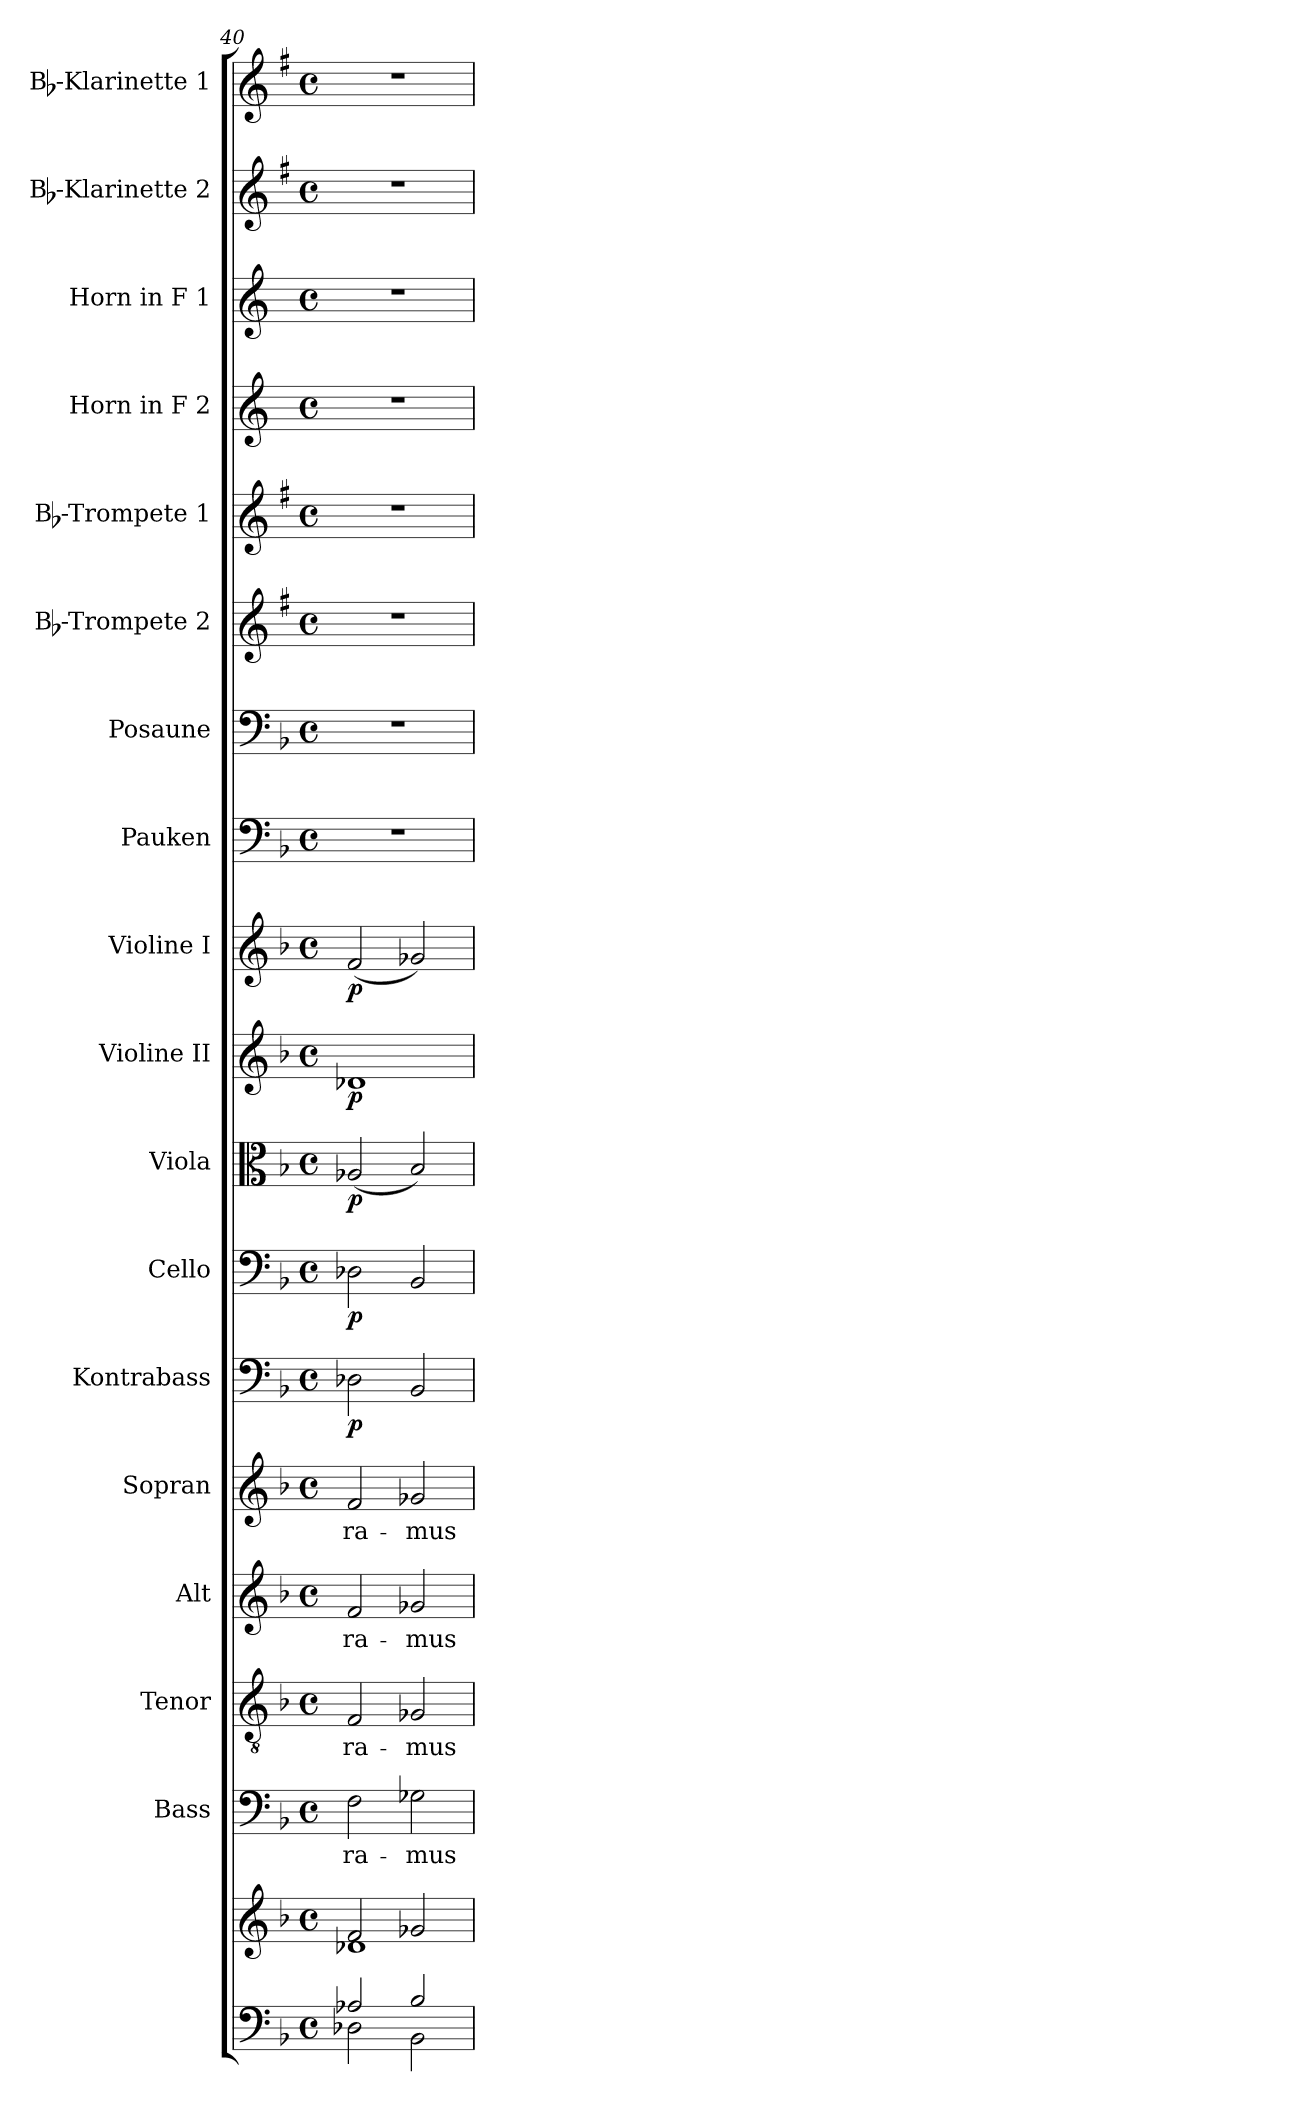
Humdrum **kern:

**kern	**kern	**kern	**text	**kern	**text	**kern	**text	**kern	**text	**kern	**dynam	**kern	**dynam	**kern	**dynam	**kern	**dynam	**kern	**dynam	**kern	**kern	**kern	**kern	**kern	**kern	**kern	**kern
*part18	*part18	*part17	*part17	*part16	*part16	*part15	*part15	*part14	*part14	*part13	*part13	*part12	*part12	*part11	*part11	*part10	*part10	*part9	*part9	*part8	*part7	*part6	*part5	*part4	*part3	*part2	*part1
*staff19	*staff18	*staff17	*staff17	*staff16	*staff16	*staff15	*staff15	*staff14	*staff14	*staff13	*staff13	*staff12	*staff12	*staff11	*staff11	*staff10	*staff10	*staff9	*staff9	*staff8	*staff7	*staff6	*staff5	*staff4	*staff3	*staff2	*staff1
*	*	*I"Bass	*	*I"Tenor	*	*I"Alt	*	*I"Sopran	*	*I"Kontrabass	*	*I"Cello	*	*I"Viola	*	*I"Violine II	*	*I"Violine I	*	*I"Pauken	*I"Posaune	*I"Bb-Trompete 2	*I"Bb-Trompete 1	*I"Horn in F 2	*I"Horn in F 1	*I"Bb-Klarinette 2	*I"Bb-Klarinette 1
*	*	*I'B.	*	*I'T.	*	*I'A.	*	*I'S.	*	*I'Kb.	*	*	*	*I'Vla.	*	*I'Vl. II	*	*I'Vl. I	*	*I'Pk.	*I'Pos.	*I'Bb Trp. 2	*I'Bb Trp. 1	*	*	*I'Bb Kl. 2	*I'Bb Kl. 1
*clefF4	*clefG2	*clefF4	*	*clefGv2	*	*clefG2	*	*clefG2	*	*clefF4	*	*clefF4	*	*clefC3	*	*clefG2	*	*clefG2	*	*clefF4	*clefF4	*clefG2	*clefG2	*clefG2	*clefG2	*clefG2	*clefG2
*	*	*	*	*	*	*	*	*	*	*ITrd7c12	*	*	*	*	*	*	*	*	*	*	*	*ITrd1c2	*ITrd1c2	*ITrd4c7	*ITrd4c7	*ITrd1c2	*ITrd1c2
*k[b-]	*k[b-]	*k[b-]	*	*k[b-]	*	*k[b-]	*	*k[b-]	*	*k[b-]	*	*k[b-]	*	*k[b-]	*	*k[b-]	*	*k[b-]	*	*k[b-]	*k[b-]	*k[b-]	*k[b-]	*k[b-]	*k[b-]	*k[b-]	*k[b-]
*F:	*F:	*F:	*	*F:	*	*F:	*	*F:	*	*F:	*	*F:	*	*F:	*	*F:	*	*F:	*	*F:	*F:	*F:	*F:	*F:	*F:	*F:	*F:
*M4/4	*M4/4	*M4/4	*	*M4/4	*	*M4/4	*	*M4/4	*	*M4/4	*	*M4/4	*	*M4/4	*	*M4/4	*	*M4/4	*	*M4/4	*M4/4	*M4/4	*M4/4	*M4/4	*M4/4	*M4/4	*M4/4
*met(c)	*met(c)	*met(c)	*	*met(c)	*	*met(c)	*	*met(c)	*	*met(c)	*	*met(c)	*	*met(c)	*	*met(c)	*	*met(c)	*	*met(c)	*met(c)	*met(c)	*met(c)	*met(c)	*met(c)	*met(c)	*met(c)
=40	=40	=40	=40	=40	=40	=40	=40	=40	=40	=40	=40	=40	=40	=40	=40	=40	=40	=40	=40	=40	=40	=40	=40	=40	=40	=40	=40
*^	*^	*	*	*	*	*	*	*	*	*	*	*	*	*	*	*	*	*	*	*	*	*	*	*	*	*	*
!	!	!	!	!	!LO:LY:b	!	!LO:LY:b	!	!LO:LY:b	!	!LO:LY:b	!	!LO:DY:b	!	!LO:DY:b	!	!LO:DY:b	!	!LO:DY:b	!	!LO:DY:b	!	!	!	!	!	!	!	!
2A-X/	2D-X\	2f/	1d-X	2F\	-ra-	2F/	-ra-	2f/	-ra-	2f/	-ra-	2DD-X\	p	2D-X\	p	(<2A-X/	p	1d-X	p	(<2f/	p	1r	1r	1r	1r	1r	1r	1r	1r
!	!	!	!	!	!LO:LY:b	!	!LO:LY:b	!	!LO:LY:b	!	!LO:LY:b	!	!	!	!	!	!	!	!	!	!	!	!	!	!	!	!	!	!
2B-/	2BB-\	2g-X/	.	2G-X\	-mus	2G-X/	-mus	2g-X/	-mus	2g-X/	-mus	2BBB-/	.	2BB-/	.	2B-/)	.	.	.	2g-X/)	.	.	.	.	.	.	.	.	.
*v	*v	*	*	*	*	*	*	*	*	*	*	*	*	*	*	*	*	*	*	*	*	*	*	*	*	*	*	*	*
*	*v	*v	*	*	*	*	*	*	*	*	*	*	*	*	*	*	*	*	*	*	*	*	*	*	*	*	*	*
=	=	=	=	=	=	=	=	=	=	=	=	=	=	=	=	=	=	=	=	=	=	=	=	=	=	=	=
*-	*-	*-	*-	*-	*-	*-	*-	*-	*-	*-	*-	*-	*-	*-	*-	*-	*-	*-	*-	*-	*-	*-	*-	*-	*-	*-	*-
